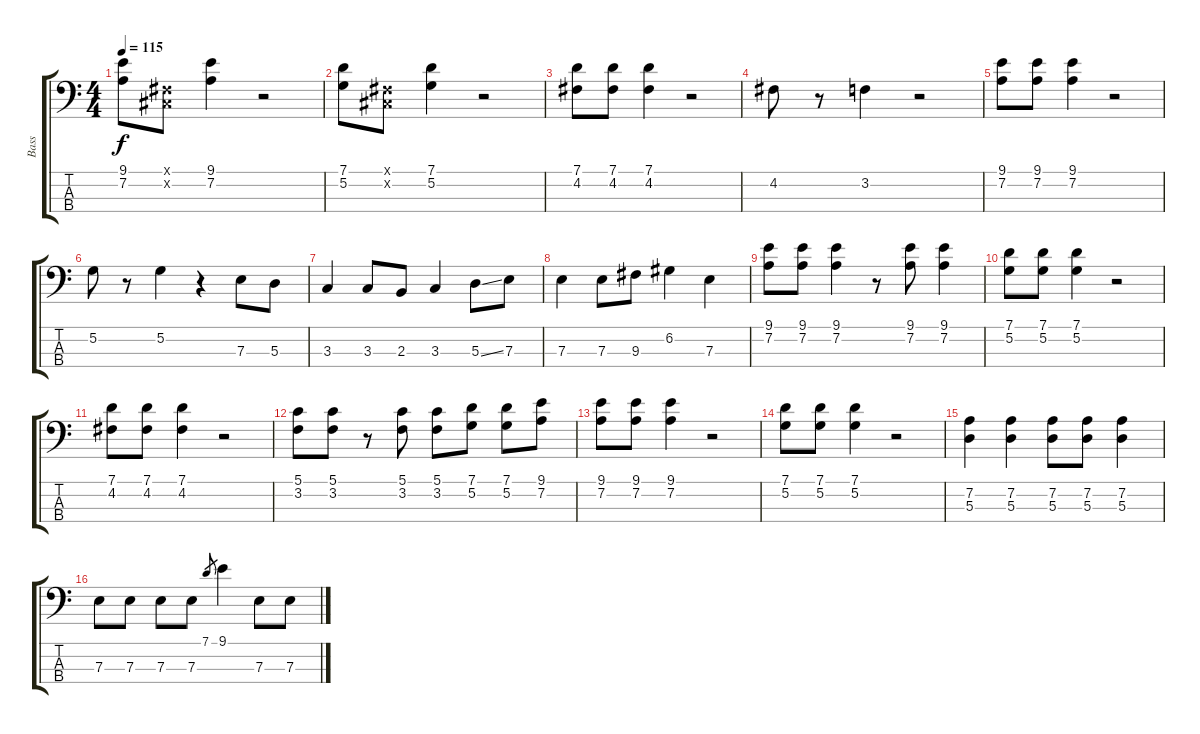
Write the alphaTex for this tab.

\track ("Bass" "Bass") {instrument electricbassfinger}
\staff {score tabs}
\tuning (G2 D2 A1 E1) {hide}
\ts (4 4)
\tempo 115
\clef f4
\ks c
(9.1 7.2).8{dy f} (-1.1{x} -1.2{x}).8 (9.1 7.2).4 r.2 |
(7.1 5.2).8 (-1.1{x} -1.2{x}).8 (7.1 5.2).4 r.2 |
(7.1 4.2).8 (7.1 4.2).8 (7.1 4.2).4 r.2 |
4.2.8 r.8 3.2.4 r.2 |
(9.1 7.2).8 (9.1 7.2).8 (9.1 7.2).4 r.2 |
5.2.8 r.8 5.2.4 r.4 7.3.8 5.3.8 |
3.3.4 3.3.8 2.3.8 3.3.4 5.3{ss}.8 7.3.8 |
7.3.4 7.3.8 9.3.8 6.2.4 7.3.4 |
(9.1 7.2).8 (9.1 7.2).8 (9.1 7.2).4 r.8 (9.1 7.2).8 (9.1 7.2).4 |
(7.1 5.2).8 (7.1 5.2).8 (7.1 5.2).4 r.2 |
(7.1 4.2).8 (7.1 4.2).8 (7.1 4.2).4 r.2 |
(5.1 3.2).8 (5.1 3.2).8 r.8 (5.1 3.2).8 (5.1 3.2).8 (7.1 5.2).8 (7.1 5.2).8 (9.1 7.2).8 |
(9.1 7.2).8 (9.1 7.2).8 (9.1 7.2).4 r.2 |
(7.1 5.2).8 (7.1 5.2).8 (7.1 5.2).4 r.2 |
(7.2 5.3).4 (7.2 5.3).4 (7.2 5.3).8 (7.2 5.3).8 (7.2 5.3).4 |
7.3.8 7.3.8 7.3.8 7.3.8 7.1.8{gr} 9.1.4 7.3.8 7.3.8
